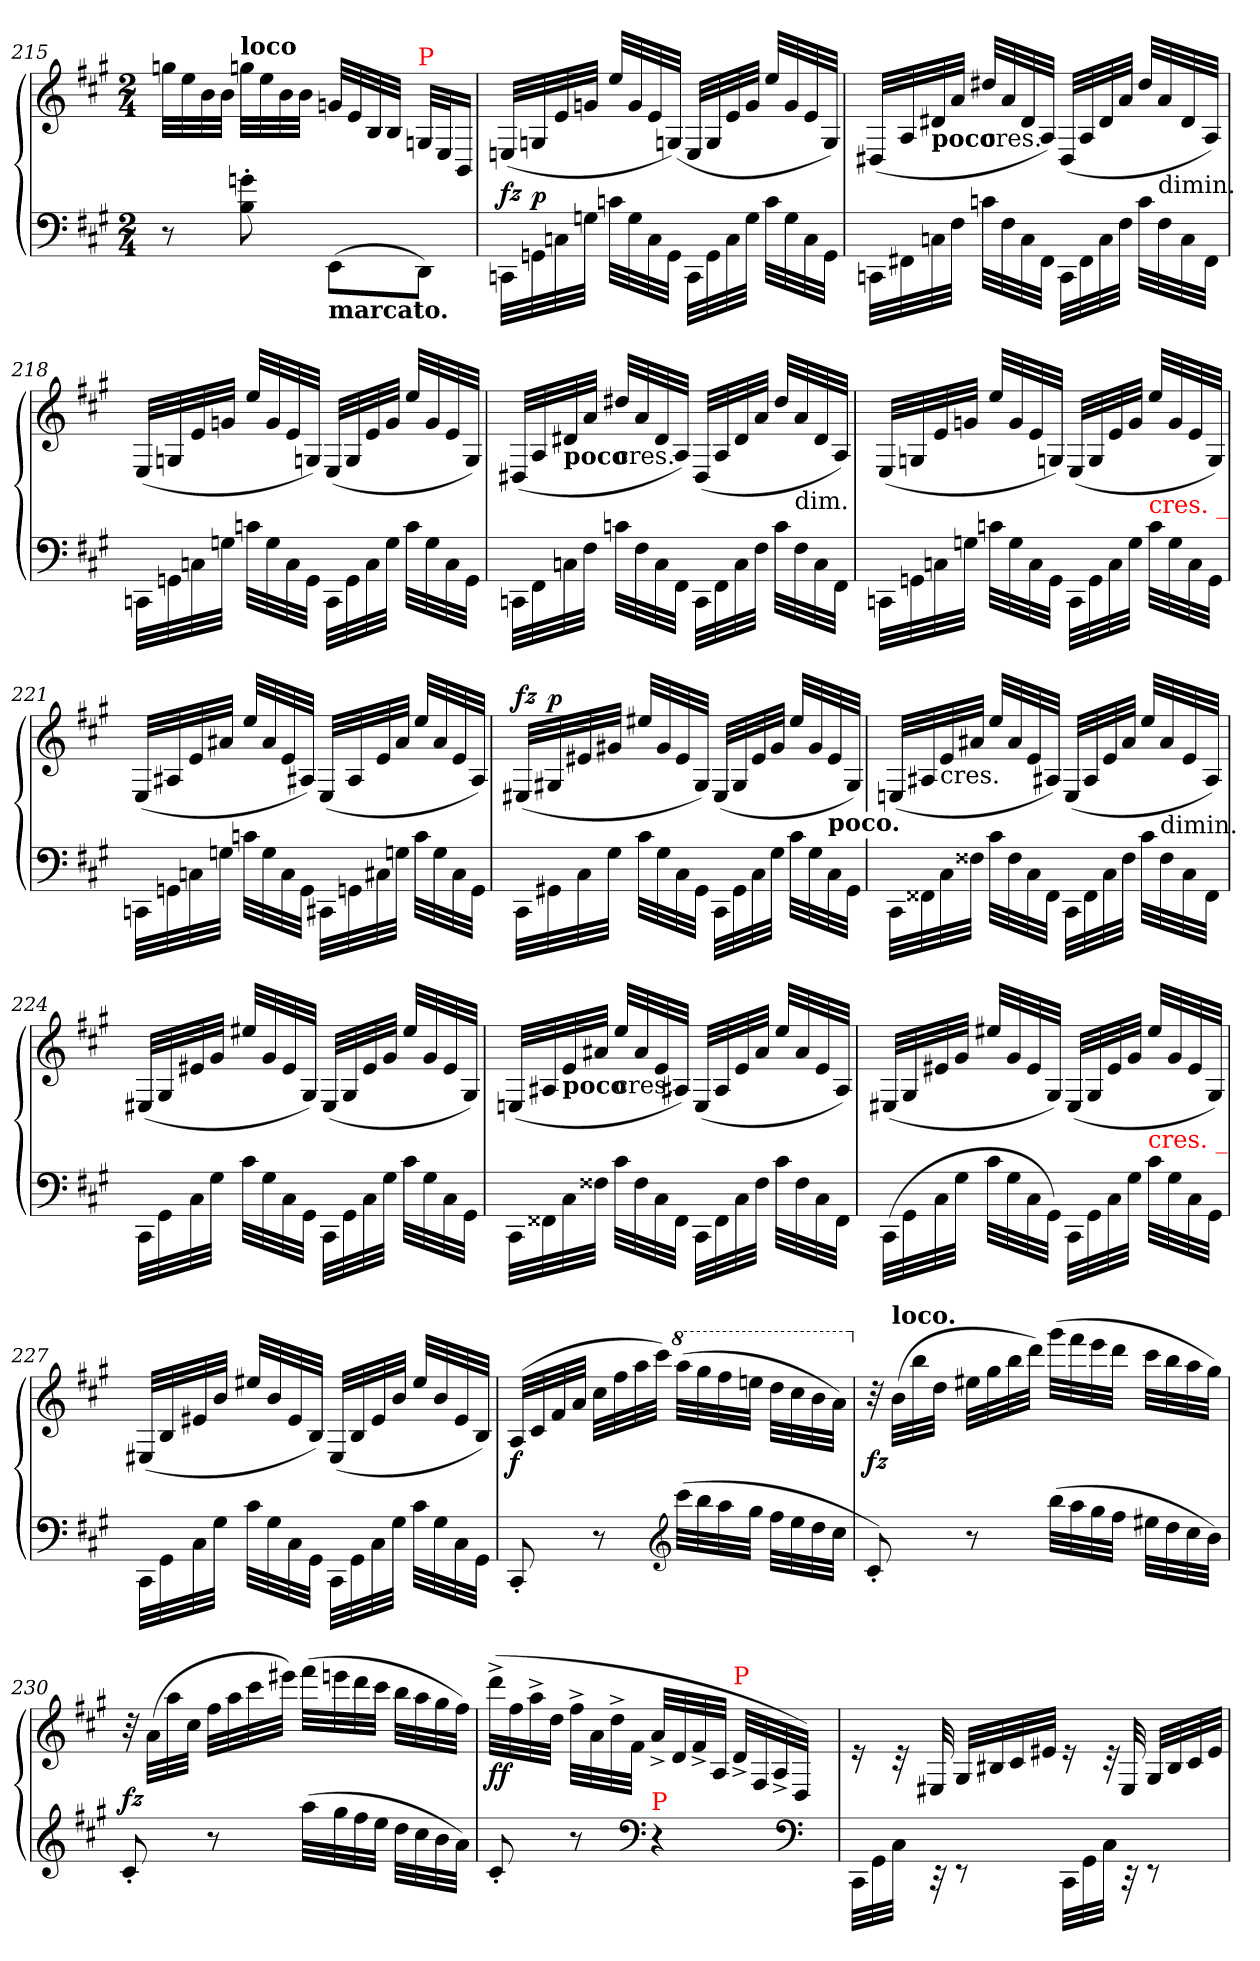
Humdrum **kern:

**kern	**kern	**dynam
*part1	*part1	*part1
*staff2	*staff1	*staff1/2
*clefF4	*clefG2	*
*k[f#c#g#]	*k[f#c#g#]	*
*A:	*A:	*
*M2/4	*M2/4	*
=215	=215	=215
8r	32ggnLLL	.
.	32ee	.
.	32b	.
.	32bJJJ	.
!	!LO:TX:a:B:t=loco	!
8gn'> 8B'>	32ggnLLL	.
.	32ee	.
.	32b	.
.	32bJJJ	.
!LO:TX:b:B:t=marcato.	!	!
(<8EE\L	32gn/LLL	.
.	32e/	.
.	32B/	.
.	32BJJJ	.
!	!LO:TX:a:color=red:t=P	!
8DD\J)	32Gn/LLL	.
.	32E/J	.
.	16BB/JJ	.
=216	=216	=216
!	!	!LO:DY:a=2
32CCn\LLL	(>32En/LLL	fz
!	!	!LO:DY:a=2
32GGn\	32Gn/	p
32Cn	32e/	.
32GnJJJ	32gnJJJ	.
32cn\LLL	32ee/LLL	.
32G	32g/	.
32C\	32e	.
32GGJJJ	(>32GnJJJ)	.
32CCLLL	32E/LLL	.
32GG\	32G/	.
32C	32e	.
32G\JJJ	32gJJJ	.
32c\LLL	32ee/LLL	.
32G\	32g/	.
32C	32e	.
32GGJJJ	32GJJJ)	.
=217	=217	=217
32CCn\LLL	(>32D#XLLL	.
32FF#X\	32A/	.
!	!LO:TX:b:B:t=poco	!
32Cn	32d#X	.
32F#JJJ	32aJJJ	.
!	!LO:TX:b:t=cres.	!
32cn\LLL	32dd#XLLL	.
32F#	32a	.
32C	32d#	.
32FF#JJJ	32AJJJ)	.
32CC\LLL	(>32D#/LLL	.
32FF#\	32A/	.
32C	32d#	.
32F#JJJ	32aJJJ	.
32c\LLL	32dd#LLL	.
!	!LO:TX:b:t=dimin.	!
32F#	32a	.
32C	32d#	.
32FF#JJJ	32AJJJ)	.
=218	=218	=218
32CCn\LLL	(>32E/LLL	.
32GGn\	32Gn/	.
32Cn	32e	.
32GnJJJ	32gnJJJ	.
32cn\LLL	32eeLLL	.
32G	32g	.
32C	32e	.
32GGJJJ	32GnJJJ)	.
32CC\LLL	(>32E/LLL	.
32GG\	32G/	.
32C	32e	.
32GJJJ	32gJJJ	.
32c\LLL	32eeLLL	.
32G	32g	.
32C	32e	.
32GGJJJ	32GJJJ)	.
=219	=219	=219
32CCn\LLL	(>32D#XLLL	.
32FF#\	32A/	.
!	!LO:TX:b:B:t=poco	!
32Cn	32d#X	.
32F#JJJ	32aJJJ	.
!	!LO:TX:b:t=cres.	!
32cnLLL	32dd#XLLL	.
32F#	32a	.
32C	32d#	.
32FF#JJJ	32AJJJ)	.
32CC\LLL	(>32D#/LLL	.
32FF#\	32A/	.
32C	32d#	.
32F#JJJ	32aJJJ	.
32cLLL	32dd#LLL	.
!	!LO:TX:b:t=dim.	!
32F#	32a	.
32C	32d#	.
32FF#JJJ	32AJJJ)	.
=220	=220	=220
32CCn\LLL	(>32E/LLL	.
32GGn\	32Gn/	.
32Cn	32e	.
32GnJJJ	32gnJJJ	.
32cnLLL	32eeLLL	.
32G\	32g	.
32C	32e	.
32GGJJJ	32GnJJJ)	.
32CC\LLL	(>32E/LLL	.
32GG	32G	.
32C\	32e	.
32GJJJ	32gJJJ	.
!	!LO:TX:b:color=red:t=cres. _	!
32cLLL	32eeLLL	.
32G\	32g	.
32C	32e	.
32GGJJJ	32GJJJ)	.
=221	=221	=221
32CCn\LLL	(>32E/LLL	.
32GGn\	32A#X	.
32Cn	32e	.
32GnJJJ	32a#XJJJ	.
32cn\LLL	32eeLLL	.
32G	32a#	.
32C	32e	.
32GGJJJ	32A#XJJJ)	.
32CC#X\LLL	(>32E/LLL	.
32GGn\	32A#/	.
32C#X	32e	.
32GnJJJ	32a#JJJ	.
32c\LLL	32eeLLL	.
32G	32a#	.
32C#	32e	.
32GGJJJ	32A#JJJ)	.
=222	=222	=222
!	!	!LO:DY:a
32CC#\LLL	(>32E#XLLL	fz
!	!	!LO:DY:a
32GG#X	32G#X	p
32C#	32e#X	.
32G#JJJ	32g#XJJJ	.
32c#\LLL	32ee#XLLL	.
32G#	32g#	.
32C#	32e#	.
32GG#JJJ	32G#JJJ)	.
32CC#\LLL	(>32E#/LLL	.
32GG#\	32G#/	.
32C#	32e#	.
32G#JJJ	32g#JJJ	.
32c#\LLL	32ee#LLL	.
32G#	32g#	.
!	!LO:TX:b:B:t=poco.	!
32C#	32e#	.
32GG#JJJ	32G#JJJ)	.
=223	=223	=223
32CC#\LLL	(>32En/LLL	.
32FF##X\	32A#X/	.
!	!LO:TX:b:t=cres.	!
32C#	32e	.
32F##XJJJ	32a#XJJJ	.
32c#LLL	32eeLLL	.
32F##	32a#	.
32C#	32e	.
32FF##JJJ	32A#XJJJ)	.
32CC#\LLL	(>32E/LLL	.
32FF##\	32A#/	.
32C#\	32e	.
32F##JJJ	32a#JJJ	.
32c#LLL	32eeLLL	.
!	!LO:TX:b:t=dimin.	!
32F##	32a#	.
32C#	32e	.
32FF##JJJ	32A#JJJ)	.
=224	=224	=224
32CC#LLL	(>32E#XLLL	.
32GG#\	32G#/	.
32C#\	32e#X	.
32G#JJJ	32g#JJJ	.
32c#LLL	32ee#XLLL	.
32G#	32g#	.
32C#	32e#	.
32GG#JJJ	32G#JJJ)	.
32CC#\LLL	(>32E#/LLL	.
32GG#\	32G#/	.
32C#	32e#	.
32G#JJJ	32g#JJJ	.
32c#LLL	32ee#LLL	.
32G#	32g#	.
32C#	32e#	.
32GG#JJJ	32G#JJJ)	.
=225	=225	=225
32CC#\LLL	(>32En/LLL	.
32FF##X	32A#X	.
!	!LO:TX:b:B:t=poco	!
32C#	32e	.
32F##XJJJ	32a#XJJJ	.
!	!LO:TX:b:t=cres.	!
32c#LLL	32eeLLL	.
32F##	32a#	.
32C#	32e	.
32FF##JJJ	32A#XJJJ)	.
32CC#\LLL	(>32E/LLL	.
32FF##\	32A#/	.
32C#	32e	.
32F##JJJ	32a#JJJ	.
32c#LLL	32eeLLL	.
32F##	32a#	.
32C#	32e	.
32FF##JJJ	32A#JJJ)	.
=226	=226	=226
(>32CC#LLL	(>32E#XLLL	.
32GG#\	32G#/	.
32C#	32e#X	.
32G#JJJ	32g#JJJ	.
32c#LLL	32ee#XLLL	.
32G#	32g#	.
32C#	32e#	.
32GG#JJJ)	32G#JJJ)	.
32CC#\LLL	(>32E#/LLL	.
32GG#\	32G#/	.
32C#	32e#	.
32G#JJJ	32g#JJJ	.
!	!LO:TX:b:color=red:t=cres. _	!
32c#LLL	32ee#LLL	.
32G#	32g#	.
32C#	32e#	.
32GG#JJJ	32G#JJJ)	.
=227	=227	=227
32CC#LLL	(>32E#XLLL	.
32GG#\	32B/	.
32C#	32e#X	.
32G#JJJ	32bJJJ	.
32c#LLL	32ee#XLLL	.
32G#	32b	.
32C#	32e#	.
32GG#JJJ	32BJJJ)	.
32CC#\LLL	(>32E#/LLL	.
32GG#\	32B/	.
32C#\	32e#	.
32G#JJJ	32bJJJ	.
32c#LLL	32ee#LLL	.
32G#	32b	.
32C#	32e#	.
32GG#JJJ	32BJJJ)	.
=228	=228	=228
!	!	!LO:DY:b
8CC#'</	(>32ALLL	f
.	32c#	.
.	32f#/	.
.	32aJJJ	.
8r	32cc#LLL	.
.	32ff#	.
.	32aa\	.
.	32ccc#JJJ)	.
*clefG2	*	*
*	*8va	*
(>32ccc#LLL	(>32aaa\LLL	.
32bb	32ggg#	.
32aa	32fff#	.
32gg#JJJ	32eeenJJJ	.
32ff#LLL	32ddd\LLL	.
32ee	32ccc#	.
32dd	32bb	.
32cc#JJJ	32aaJJJ)	.
=229	=229	=229
*	*X8va	*
!	!	!LO:DY:b
8c#'</)	32r	fz
!	!LO:TX:a:B:t=loco.	!
.	(>32b\LLL	.
.	32bb	.
.	32ddJJJ	.
8r	32ee#XLLL	.
.	32gg#\	.
.	32bb	.
.	32dddJJJ)	.
(>32bbLLL	(>32ggg#\LLL	.
32aa	32fff#	.
32gg#	32eee	.
32ff#JJJ	32dddJJJ	.
32ee#XLLL	32ccc#LLL	.
32dd	32bb	.
32cc#	32aa	.
32bJJJ)	32gg#\JJJ)	.
=230	=230	=230
!	!	!LO:DY:b
8c#'<	32r	fz
.	(>32aLLL	.
.	32aa	.
.	32cc#JJJ	.
8r	32ff#LLL	.
.	32aa	.
.	32ccc#	.
.	32eee#XJJJ)	.
(>32aaLLL	(>32fff#LLL	.
32gg#	32eeen	.
32ff#	32ddd	.
32eeJJJ	32ccc#JJJ	.
32ddLLL	32bbLLL	.
32cc#	32aa	.
32b	32gg#	.
32aJJJ)	32ff#JJJ)	.
=231	=231	=231
!	!	!LO:DY:b
8c#'<	(>32ddd^<LLL	ff
.	32ff#\	.
.	32aa^<	.
.	32ddJJJ	.
8r	32ff#^<LLL	.
.	32a\	.
.	32dd^<	.
.	32f#JJJ	.
*clefF4	*	*
!LO:TX:a:color=red:t=P	!	!
4r	32a^</LLL	.
.	32d/	.
.	32f#^</	.
.	32A/JJJ	.
!	!LO:TX:a:color=red:t=P	!
.	32d^>\LLL	.
.	32F#/	.
.	32A^>/	.
.	32D/JJJ)	.
*clefF4	*	*
8ryy	8ryy	.
=232	=232	=232
32CC#\LLL	16re	.
32GG#	.	.
32C#JJJ	32rc	.
32rCC	32E#X/	.
8rEE	32G#/LLL	.
.	32B#X/	.
.	32c#	.
.	32e#XJJJ	.
32CC#\LLL	16re	.
32GG#	.	.
32C#JJJ	32rc	.
32rCC	32E#/	.
8rEE	32G#/LLL	.
.	32B#/	.
.	32c#	.
.	32e#JJJ	.
=	=	=
*-	*-	*-
